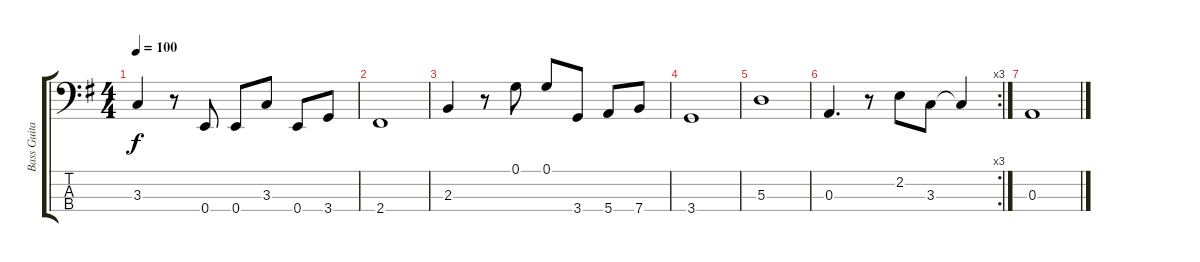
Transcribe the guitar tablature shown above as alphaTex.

\track ("Bass Guitar" "Bass Guita") {instrument electricbasspick}
\staff {score tabs}
\tuning (G2 D2 A1 E1) {hide}
\ts (4 4)
\tempo 100
\clef f4
\ks g
3.3.4{dy f} r.8 0.4.8 0.4.8 3.3.8 0.4.8 3.4.8 |
2.4.1 |
2.3.4 r.8 0.1.8 0.1.8 3.4.8 5.4.8 7.4.8 |
3.4.1 |
5.3.1 |
\rc 3
0.3.4{d} r.8 2.2.8 3.3.8 3.3{t}.4 |
0.3.1
